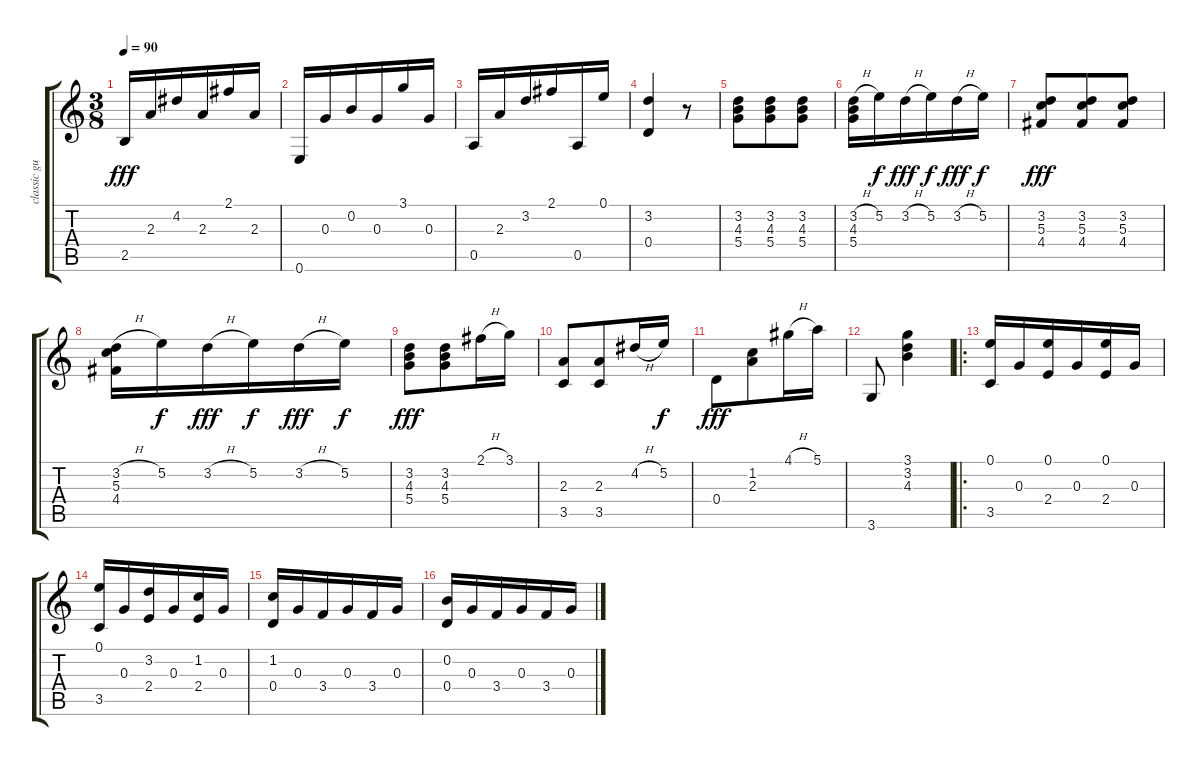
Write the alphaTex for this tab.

\track ("classic guitar" "classic gu") {instrument acousticguitarnylon}
\staff {score tabs}
\tuning (E4 B3 G3 D3 A2 E2) {hide}
\ts (3 8)
\tempo 90
\clef g2
\ks c
2.5.16{dy fff} 2.3.16 4.2.16 2.3.16 2.1.16 2.3.16 |
0.6.16 0.3.16 0.2.16 0.3.16 3.1.16 0.3.16 |
0.5.16 2.3.16 3.2.16 2.1.16 0.5.16 0.1.16 |
(3.2 0.4).4 r.8 |
(3.2 4.3 5.4).8 (3.2 4.3 5.4).8 (3.2 4.3 5.4).8 |
(3.2{h} 4.3 5.4).16 5.2.16{dy f} 3.2{h}.16{dy fff} 5.2.16{dy f} 3.2{h}.16{dy fff} 5.2.16{dy f} |
(3.2 5.3 4.4).8{dy fff} (3.2 5.3 4.4).8 (3.2 5.3 4.4).8 |
(3.2{h} 5.3 4.4).16 5.2.16{dy f} 3.2{h}.16{dy fff} 5.2.16{dy f} 3.2{h}.16{dy fff} 5.2.16{dy f} |
(3.2 4.3 5.4).8{dy fff} (3.2 4.3 5.4).8 2.1{h}.16 3.1.16 |
(2.3 3.5).8 (2.3 3.5).8 4.2{h}.16 5.2.16{dy f} |
0.4.8{dy fff} (1.2 2.3).8 4.1{h}.16 5.1.16 |
3.6.8 (3.1 3.2 4.3).4 |
\ro
(0.1 3.5).16 0.3.16 (0.1 2.4).16 0.3.16 (0.1 2.4).16 0.3.16 |
(0.1 3.5).16 0.3.16 (3.2 2.4).16 0.3.16 (1.2 2.4).16 0.3.16 |
(1.2 0.4).16 0.3.16 3.4.16 0.3.16 3.4.16 0.3.16 |
(0.2 0.4).16 0.3.16 3.4.16 0.3.16 3.4.16 0.3.16
